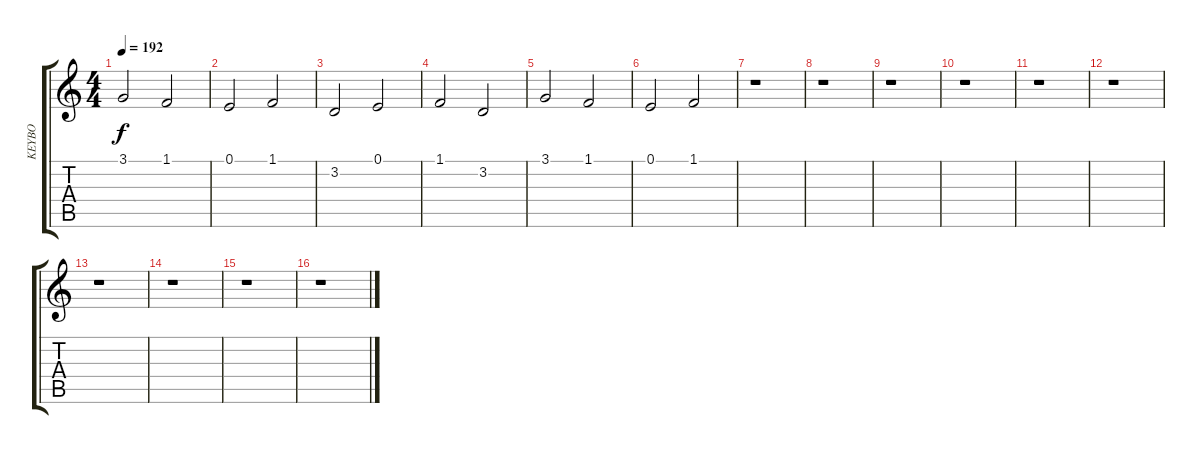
\track ("     KEYBOARD" "     KEYBO") {instrument choiraahs}
\staff {score tabs}
\tuning (E4 B3 G3 D3 A2 E2) {hide}
\ts (4 4)
\tempo 192
\clef g2
\ks c
3.1.2{dy f} 1.1.2 |
0.1.2 1.1.2 |
3.2.2 0.1.2 |
1.1.2 3.2.2 |
3.1.2 1.1.2 |
0.1.2 1.1.2 |
r.1 |
r.1 |
r.1 |
r.1 |
r.1 |
r.1 |
r.1 |
r.1 |
r.1 |
r.1
